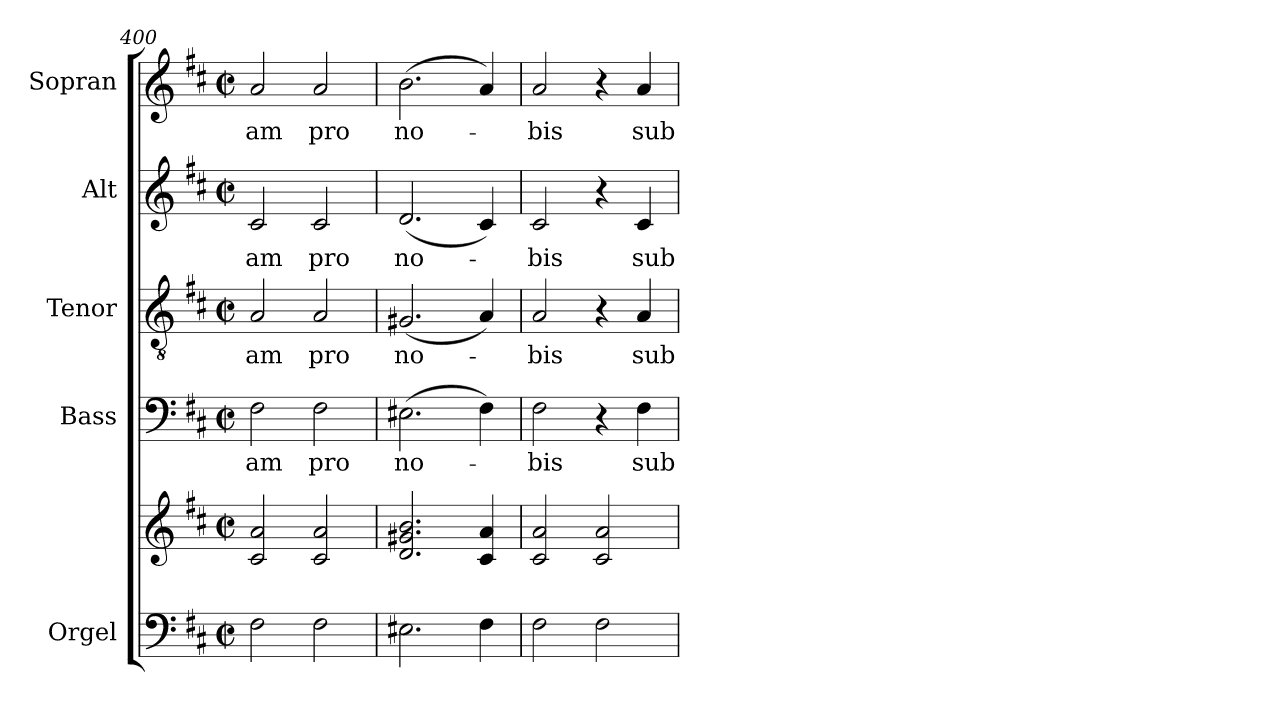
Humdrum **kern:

**kern	**kern	**kern	**text	**kern	**text	**kern	**text	**kern	**text
*part5	*part5	*part4	*part4	*part3	*part3	*part2	*part2	*part1	*part1
*staff6	*staff5	*staff4	*staff4	*staff3	*staff3	*staff2	*staff2	*staff1	*staff1
*I"Orgel	*	*I"Bass	*	*I"Tenor	*	*I"Alt	*	*I"Sopran	*
*I'Org.	*	*I'B.	*	*I'T.	*	*I'A.	*	*I'S.	*
*clefF4	*clefG2	*clefF4	*	*clefGv2	*	*clefG2	*	*clefG2	*
*k[f#c#]	*k[f#c#]	*k[f#c#]	*	*k[f#c#]	*	*k[f#c#]	*	*k[f#c#]	*
*D:	*D:	*D:	*	*D:	*	*D:	*	*D:	*
*M2/2	*M2/2	*M2/2	*	*M2/2	*	*M2/2	*	*M2/2	*
*met(c|)	*met(c|)	*met(c|)	*	*met(c|)	*	*met(c|)	*	*met(c|)	*
=400	=400	=400	=400	=400	=400	=400	=400	=400	=400
!	!	!	!LO:LY:b	!	!LO:LY:b	!	!LO:LY:b	!	!LO:LY:b
2F#\	2c#/ 2a/	2F#\	-am	2A/	-am	2c#/	-am	2a/	-am
!	!	!	!LO:LY:b	!	!LO:LY:b	!	!LO:LY:b	!	!LO:LY:b
2F#\	2c#/ 2a/	2F#\	pro	2A/	pro	2c#/	pro	2a/	pro
=401	=401	=401	=401	=401	=401	=401	=401	=401	=401
!	!	!	!LO:LY:b	!	!LO:LY:b	!	!LO:LY:b	!	!LO:LY:b
2.E#X\	2.d/ 2.g#X/ 2.b/	(>2.E#X\	no-	(<2.G#X/	no-	(<2.d/	no-	(>2.b\	no-
4F#\	4c#/ 4a/	4F#\)	.	4A/)	.	4c#/)	.	4a/)	.
=402	=402	=402	=402	=402	=402	=402	=402	=402	=402
!	!	!	!LO:LY:b	!	!LO:LY:b	!	!LO:LY:b	!	!LO:LY:b
2F#\	2c#/ 2a/	2F#\	-bis	2A/	-bis	2c#/	-bis	2a/	-bis
2F#\	2c#/ 2a/	4r	.	4r	.	4r	.	4r	.
!	!	!	!LO:LY:b	!	!LO:LY:b	!	!LO:LY:b	!	!LO:LY:b
.	.	4F#\	sub	4A/	sub	4c#/	sub	4a/	sub
=	=	=	=	=	=	=	=	=	=
*-	*-	*-	*-	*-	*-	*-	*-	*-	*-
